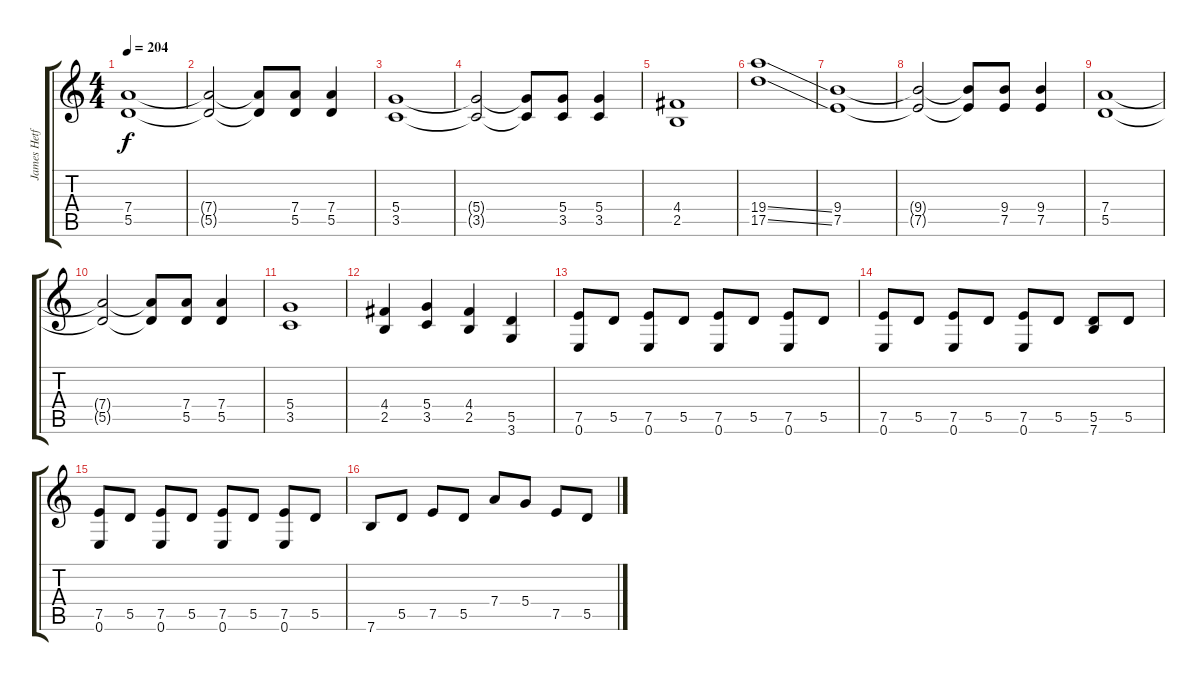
\track ("James Hetfield (Guitar 1)" "James Hetf") {instrument distortionguitar}
\staff {score tabs}
\tuning (E4 B3 G3 D3 A2 E2) {hide}
\ts (4 4)
\tempo 204
\clef g2
\ks c
(7.4 5.5).1{dy f} |
(7.4{t} 5.5{t}).2 (7.4{t} 5.5{t}).8 (7.4 5.5).8 (7.4 5.5).4 |
(5.4 3.5).1 |
(5.4{t} 3.5{t}).2 (5.4{t} 3.5{t}).8 (5.4 3.5).8 (5.4 3.5).4 |
(4.4 2.5).1 |
(19.4{ss} 17.5{ss}).1 |
(9.4 7.5).1 |
(9.4{t} 7.5{t}).2 (9.4{t} 7.5{t}).8 (9.4 7.5).8 (9.4 7.5).4 |
(7.4 5.5).1 |
(7.4{t} 5.5{t}).2 (7.4{t} 5.5{t}).8 (7.4 5.5).8 (7.4 5.5).4 |
(5.4 3.5).1 |
(4.4 2.5).4 (5.4 3.5).4 (4.4 2.5).4 (5.5 3.6).4 |
(7.5 0.6).8 5.5.8 (7.5 0.6).8 5.5.8 (7.5 0.6).8 5.5.8 (7.5 0.6).8 5.5.8 |
(7.5 0.6).8 5.5.8 (7.5 0.6).8 5.5.8 (7.5 0.6).8 5.5.8 (5.5 7.6).8 5.5.8 |
(7.5 0.6).8 5.5.8 (7.5 0.6).8 5.5.8 (7.5 0.6).8 5.5.8 (7.5 0.6).8 5.5.8 |
7.6.8 5.5.8 7.5.8 5.5.8 7.4.8 5.4.8 7.5.8 5.5.8
